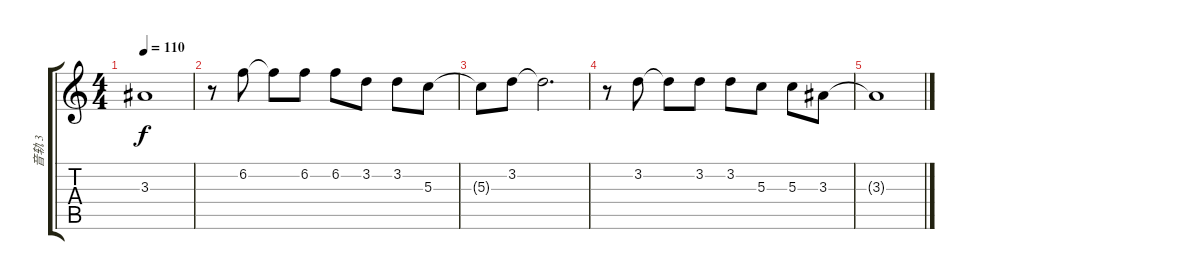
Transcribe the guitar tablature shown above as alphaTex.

\track ("音轨 3" "音轨 3") {instrument acousticguitarsteel}
\staff {score tabs}
\tuning (E4 B3 G3 D3 A2 E2) {hide}
\ts (4 4)
\tempo 110
\clef g2
\ks c
3.3{t}.1{dy f} |
r.8 6.2.8 6.2{t}.8 6.2.8 6.2.8 3.2.8 3.2.8 5.3.8 |
5.3{t}.8 3.2.8 3.2{t}.2{d} |
r.8 3.2.8 3.2{t}.8 3.2.8 3.2.8 5.3.8 5.3.8 3.3.8 |
3.3{t}.1
